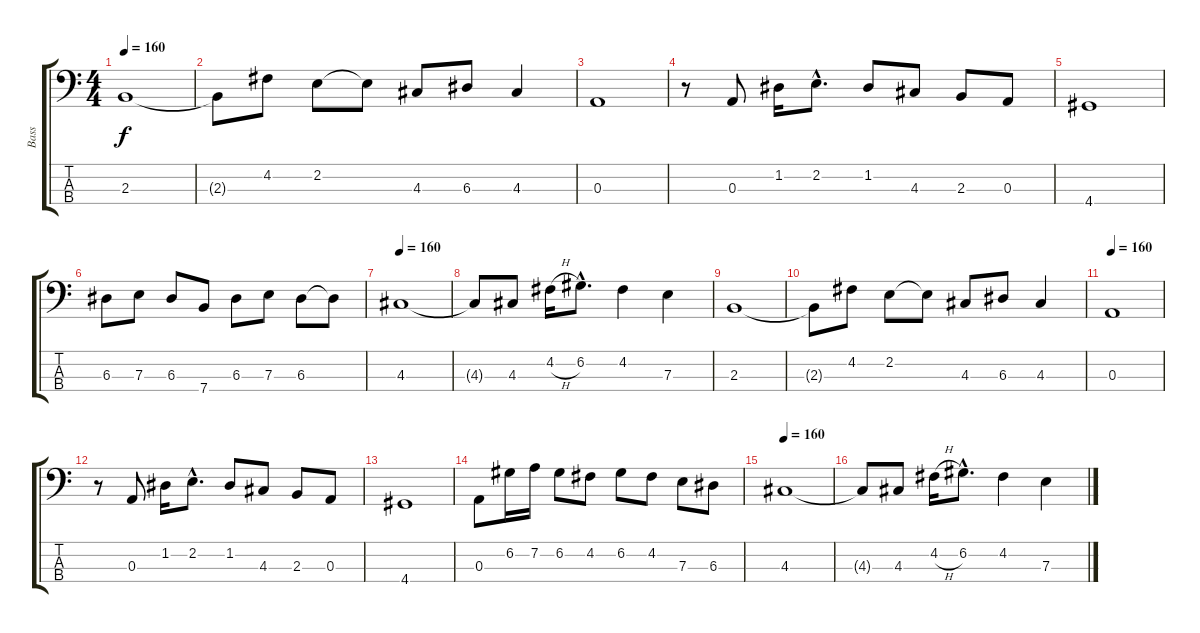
\track ("Bass" "Bass") {instrument electricbassfinger}
\staff {score tabs}
\tuning (G2 D2 A1 E1) {hide}
\ts (4 4)
\tempo 160
\clef f4
\ks c
2.3.1{dy f} |
2.3{t}.8 4.2.8 2.2.8 2.2{t}.8 4.3.8 6.3.8 4.3.4 |
0.3.1 |
r.8 0.3.8 1.2.16 2.2{hac}.8{d} 1.2.8 4.3.8 2.3.8 0.3.8 |
4.4.1 |
6.3.8 7.3.8 6.3.8 7.4.8 6.3.8 7.3.8 6.3.8 6.3{t}.8 |
\tempo 160
4.3.1 |
4.3{t}.8 4.3.8 4.2{h}.16 6.2{hac}.8{d} 4.2.4 7.3.4 |
2.3.1 |
2.3{t}.8 4.2.8 2.2.8 2.2{t}.8 4.3.8 6.3.8 4.3.4 |
\tempo 160
0.3.1 |
r.8 0.3.8 1.2.16 2.2{hac}.8{d} 1.2.8 4.3.8 2.3.8 0.3.8 |
4.4.1 |
0.3.8 6.2.16 7.2.16 6.2.8 4.2.8 6.2.8 4.2.8 7.3.8 6.3.8 |
\tempo 160
4.3.1 |
4.3{t}.8 4.3.8 4.2{h}.16 6.2{hac}.8{d} 4.2.4 7.3.4
